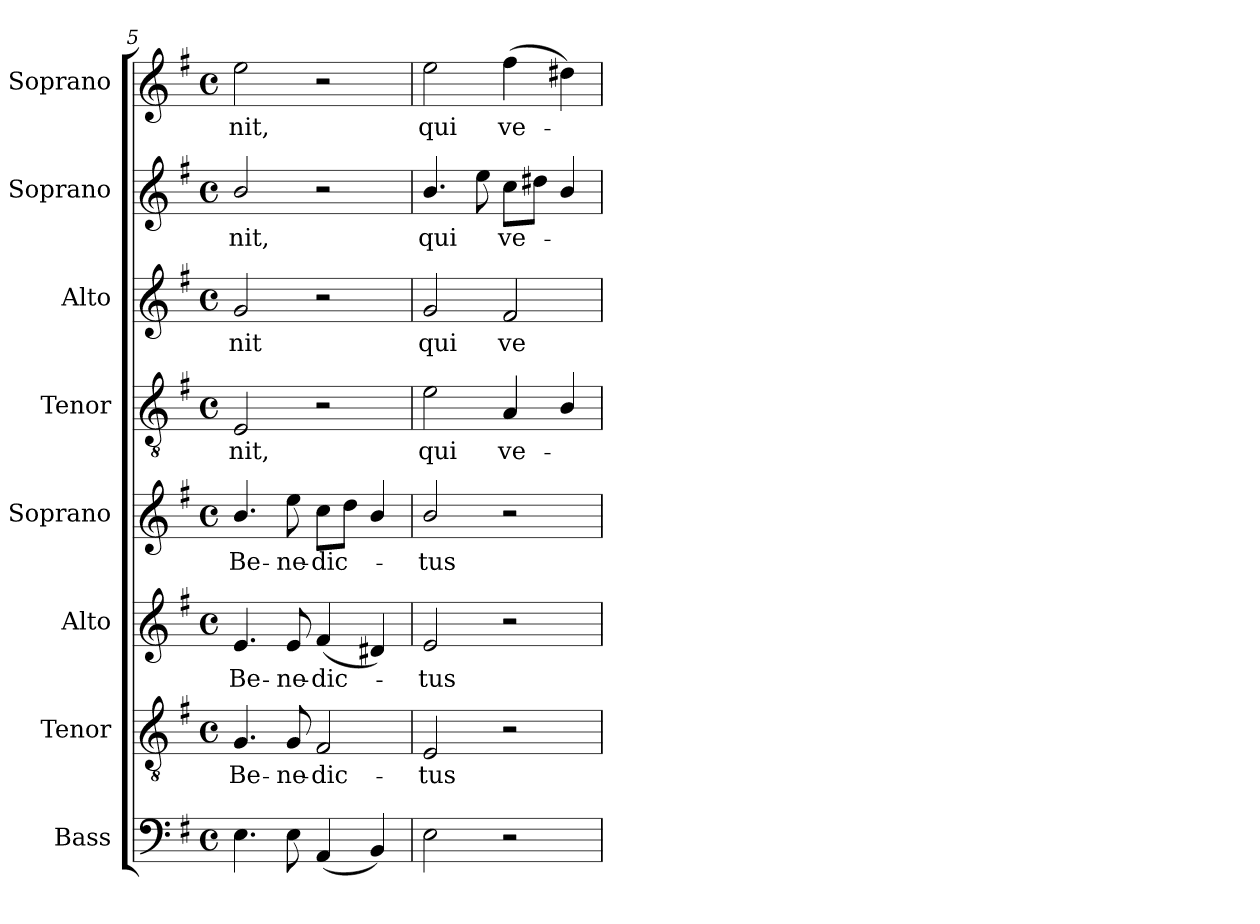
**kern	**kern	**text	**kern	**text	**kern	**text	**kern	**text	**kern	**text	**kern	**text	**kern	**text
*part8	*part7	*part7	*part6	*part6	*part5	*part5	*part4	*part4	*part3	*part3	*part2	*part2	*part1	*part1
*staff8	*staff7	*staff7	*staff6	*staff6	*staff5	*staff5	*staff4	*staff4	*staff3	*staff3	*staff2	*staff2	*staff1	*staff1
*I"Bass	*I"Tenor	*	*I"Alto	*	*I"Soprano	*	*I"Tenor	*	*I"Alto	*	*I"Soprano	*	*I"Soprano	*
*I'B.	*I'T.	*	*I'A.	*	*I'S.	*	*I'T.	*	*I'A.	*	*I'S.	*	*I'S.	*
!!LO:LB:g=z
*clefF4	*clefGv2	*	*clefG2	*	*clefG2	*	*clefGv2	*	*clefG2	*	*clefG2	*	*clefG2	*
*	*ITrd7c12	*	*	*	*	*	*ITrd7c12	*	*	*	*	*	*	*
*k[f#]	*k[f#]	*	*k[f#]	*	*k[f#]	*	*k[f#]	*	*k[f#]	*	*k[f#]	*	*k[f#]	*
*G:	*G:	*	*G:	*	*G:	*	*G:	*	*G:	*	*G:	*	*G:	*
*M4/4	*M4/4	*	*M4/4	*	*M4/4	*	*M4/4	*	*M4/4	*	*M4/4	*	*M4/4	*
*met(c)	*met(c)	*	*met(c)	*	*met(c)	*	*met(c)	*	*met(c)	*	*met(c)	*	*met(c)	*
=5	=5	=5	=5	=5	=5	=5	=5	=5	=5	=5	=5	=5	=5	=5
!	!	!LO:LY:b:color=#000000	!	!	!	!	!	!	!	!	!	!	!	!
!	!	!	!	!LO:LY:b:color=#000000	!	!	!	!	!	!	!	!	!	!
!	!	!	!	!	!	!LO:LY:b:color=#000000	!	!	!	!	!	!	!	!
!	!	!	!	!	!	!	!	!LO:LY:b:color=#000000	!	!	!	!	!	!
!	!	!	!	!	!	!	!	!	!	!LO:LY:b:color=#000000	!	!	!	!
!	!	!	!	!	!	!	!	!	!	!	!	!LO:LY:b:color=#000000	!	!
!	!	!	!	!	!	!	!	!	!	!	!	!	!	!LO:LY:b:color=#000000
4.Ei\	4.GGi/	Be-	4.ei/	Be-	4.bi/	Be-	2EEi/	-nit,	2gi/	-nit	2bi/	-nit,	2eei\	-nit,
!	!	!LO:LY:b:color=#000000	!	!	!	!	!	!	!	!	!	!	!	!
!	!	!	!	!LO:LY:b:color=#000000	!	!	!	!	!	!	!	!	!	!
!	!	!	!	!	!	!LO:LY:b:color=#000000	!	!	!	!	!	!	!	!
8Ei\	8GGi/	-ne-	8ei/	-ne-	8eei\	-ne-	.	.	.	.	.	.	.	.
!	!	!LO:LY:b:color=#000000	!	!	!	!	!	!	!	!	!	!	!	!
!	!	!	!	!LO:LY:b:color=#000000	!	!	!	!	!	!	!	!	!	!
!	!	!	!	!	!	!LO:LY:b:color=#000000	!	!	!	!	!	!	!	!
(4AAi/	2FF#i/	-dic-	(4f#i/	-dic-	8cci\L	-dic-	2r	.	2r	.	2r	.	2r	.
.	.	.	.	.	8ddi\J	.	.	.	.	.	.	.	.	.
4BBi/)	.	.	4d#Xi/)	.	4bi/	.	.	.	.	.	.	.	.	.
=6	=6	=6	=6	=6	=6	=6	=6	=6	=6	=6	=6	=6	=6	=6
!	!	!LO:LY:b:color=#000000	!	!	!	!	!	!	!	!	!	!	!	!
!	!	!	!	!LO:LY:b:color=#000000	!	!	!	!	!	!	!	!	!	!
!	!	!	!	!	!	!LO:LY:b:color=#000000	!	!	!	!	!	!	!	!
!	!	!	!	!	!	!	!	!LO:LY:b:color=#000000	!	!	!	!	!	!
!	!	!	!	!	!	!	!	!	!	!LO:LY:b:color=#000000	!	!	!	!
!	!	!	!	!	!	!	!	!	!	!	!	!LO:LY:b:color=#000000	!	!
!	!	!	!	!	!	!	!	!	!	!	!	!	!	!LO:LY:b:color=#000000
2Ei\	2EEi/	-tus	2ei/	-tus	2bi/	-tus	2Ei\	qui	2gi/	qui	4.bi/	qui	2eei\	qui
.	.	.	.	.	.	.	.	.	.	.	8eei\	.	.	.
!	!	!	!	!	!	!	!	!LO:LY:b:color=#000000	!	!	!	!	!	!
!	!	!	!	!	!	!	!	!	!	!LO:LY:b:color=#000000	!	!	!	!
!	!	!	!	!	!	!	!	!	!	!	!	!LO:LY:b:color=#000000	!	!
!	!	!	!	!	!	!	!	!	!	!	!	!	!	!LO:LY:b:color=#000000
2r	2r	.	2r	.	2r	.	4AAi/	ve-	2f#i/	ve-	8cci\L	ve-	(4ff#i\	ve-
.	.	.	.	.	.	.	.	.	.	.	8dd#Xi\J	.	.	.
.	.	.	.	.	.	.	4BBi/	.	.	.	4bi/	.	4dd#Xi\)	.
=	=	=	=	=	=	=	=	=	=	=	=	=	=	=
*-	*-	*-	*-	*-	*-	*-	*-	*-	*-	*-	*-	*-	*-	*-
